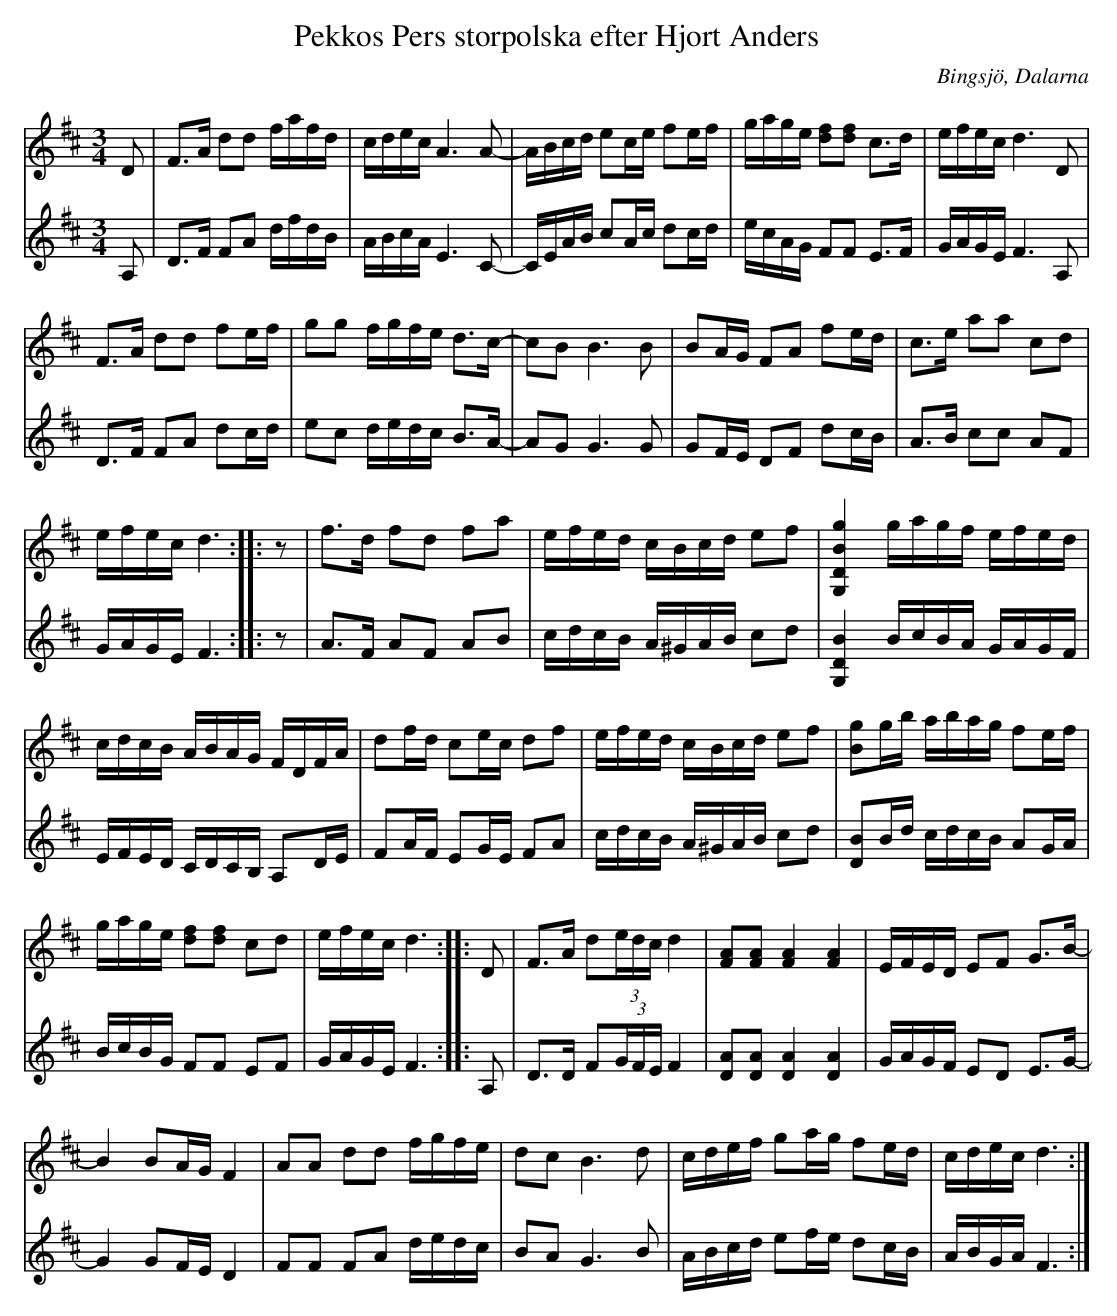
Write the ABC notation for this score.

X:1
T: Pekkos Pers storpolska efter Hjort Anders
O: Bingsjö, Dalarna
M: 3/4
L: 1/8
K: D
V:1
D | F>A dd f/a/f/d/ | c/d/e/c/ A3 A-| A/B/c/d/ ec/e/ fe/f/ | g/a/g/e/ [df][df] c>d | e/f/e/c/ d3  D|
F>A dd fe/f/ | gg f/g/f/e/ d>c- | cB B3 B | BA/G/ FA fe/d/ | c>e aa cd |
e/f/e/c/ d3 :: z | f>d fd fa | e/f/e/d/ c/B/c/d/ ef | [G,2D2B2g2] g/a/g/f/ e/f/e/d/ |
c/d/c/B/ A/B/A/G/ F/D/F/A/ | df/d/ ce/c/ df | e/f/e/d/ c/B/c/d/ ef | [Bg]g/b/ a/b/a/g/ fe/f/ |
g/a/g/e/ [df][df] cd | e/f/e/c/ d3 :: D | F>A d(3e/d/c/ d2 | [FA][FA] [F2A2] [F2A2] | E/F/E/D/ EF G>B- |
B2 BA/G/ F2 | AA dd f/g/f/e/ | dc B3 d | c/d/e/f/ ga/g/ fe/d/ | c/d/e/c/ d3 :|]
V:2
A, | D>F FA d/f/d/B/ | A/B/c/A/ E3 C-| C/E/A/B/ cA/c/ dc/d/ | e/c/A/G/ FF E>F | G/A/G/E/ F3 A, |
D>F FA dc/d/ | ec d/e/d/c/ B>A- | AG G3 G | GF/E/ DF dc/B/ | A>B cc AF |
G/A/G/E/ F3 :: z | A>F AF AB | c/d/c/B/ A/^G/A/B/ cd | [G,2D2B2] B/c/B/A/ G/A/G/F/ |
E/F/E/D/ C/D/C/B,/ A,D/E/ | FA/F/ EG/E/ FA | c/d/c/B/ A/^G/A/B/ cd | [DB]B/d/ c/d/c/B/ AG/A/ |
B/c/B/G/ FF EF | G/A/G/E/ F3 :: A, | D>D F(3G/F/E/ F2 | [DA][DA] [D2A2] [D2A2] | G/A/G/F/ ED E>G- |
G2 GF/E/ D2 | FF FA d/e/d/c/ | BA G3 B | A/B/c/d/ ef/e/ dc/B/ | A/B/G/A/ F3 :|]
